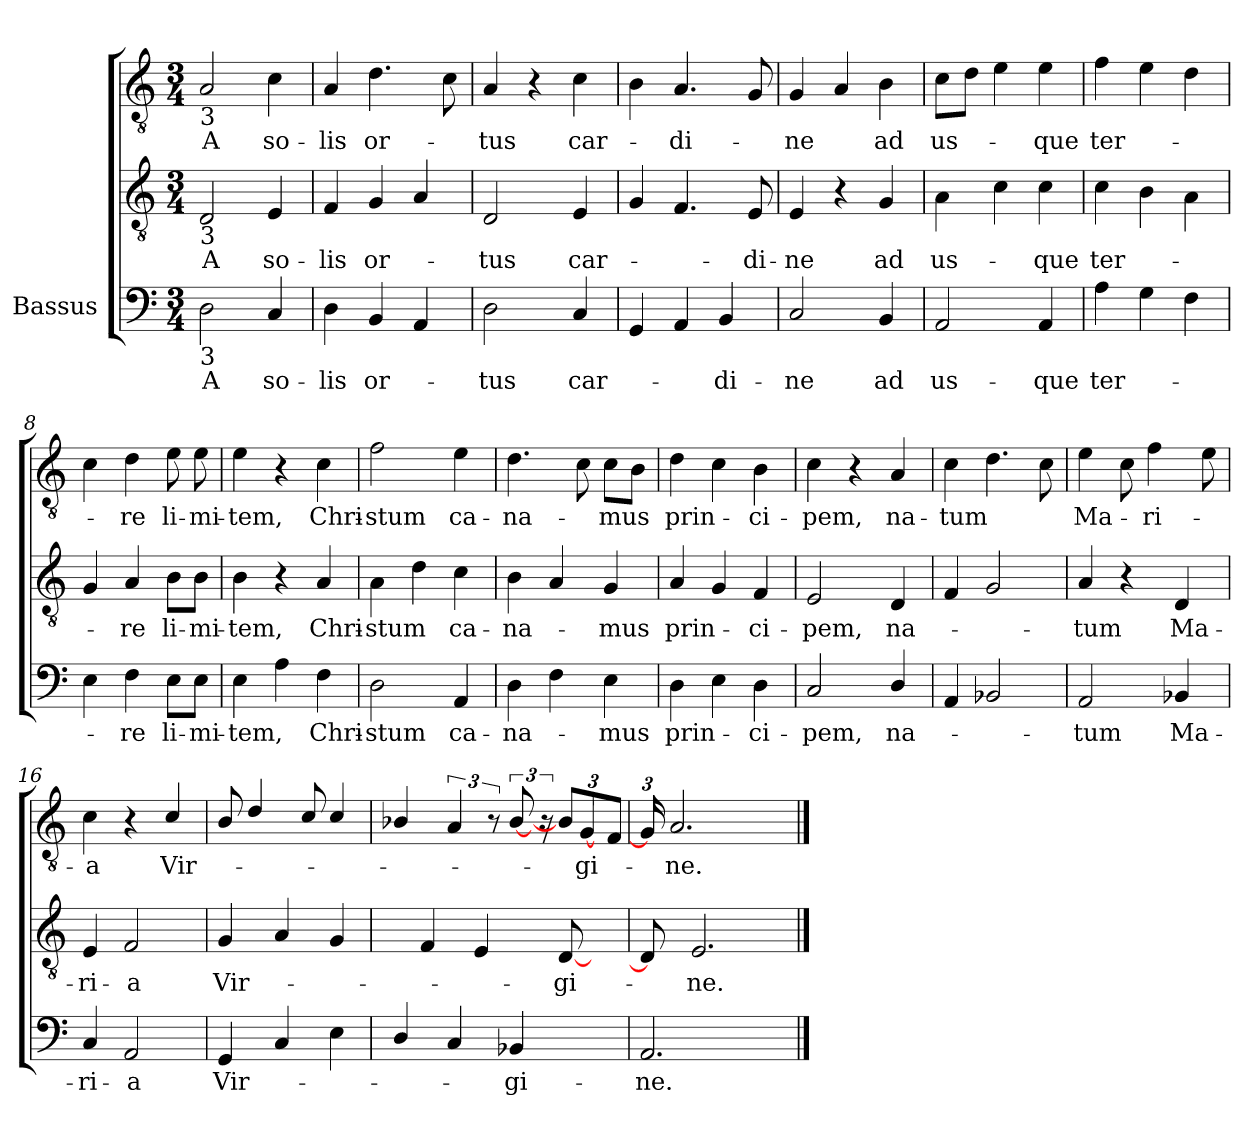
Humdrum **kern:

**kern	**text	**kern	**text	**kern	**text
*part3	*part3	*part2	*part2	*part1	*part1
*staff3	*staff3	*staff2	*staff2	*staff1	*staff1
*I"Bassus	*	*	*	*	*
*clefF4	*	*clefGv2	*	*clefGv2	*
*M3/4	*	*M3/4	*	*M3/4	*
=1	=1	=1	=1	=1	=1
!	!	!	!	!LO:TX:b:t=3	!
!	!	!LO:TX:b:t=3	!	!	!
!LO:TX:b:t=3	!	!	!	!	!
!	!LO:LY:b	!	!LO:LY:b	!	!LO:LY:b
2D\	A	2D/	-A	2A/	A
!	!LO:LY:b	!	!LO:LY:b	!	!LO:LY:b
4C/	so-	4E/	so-	4c\	so-
=2	=2	=2	=2	=2	=2
!	!LO:LY:b	!	!LO:LY:b	!	!LO:LY:b
4D\	-lis	4F/	-lis	4A/	-lis
!	!LO:LY:b	!	!LO:LY:b	!	!LO:LY:b
4BB/	or-	4G/	or-	4.d\	or-
!	!LO:LY:b	!	!LO:LY:b	!	!
4AA/	.	4A/	.	.	.
!	!	!	!	!	!LO:LY:b
.	.	.	.	8c\	.
=3	=3	=3	=3	=3	=3
!	!LO:LY:b	!	!LO:LY:b	!	!LO:LY:b
2D\	-tus	2D/	-tus	4A/	-tus
.	.	.	.	4r	.
!	!LO:LY:b	!	!LO:LY:b	!	!LO:LY:b
4C/	car-	4E/	car-	4c\	car-
=4	=4	=4	=4	=4	=4
!	!LO:LY:b	!	!LO:LY:b	!	!LO:LY:b
4GG/	.	4G/	.	4B\	.
!	!LO:LY:b	!	!LO:LY:b	!	!LO:LY:b
4AA/	.	4.F/	.	4.A/	di-
!	!LO:LY:b	!	!	!	!
4BB/	di-	.	.	.	.
!	!	!	!LO:LY:b	!	!LO:LY:b
.	.	8E/	di-	8G/	.
=5	=5	=5	=5	=5	=5
!	!LO:LY:b	!	!LO:LY:b	!	!LO:LY:b
2C/	-ne	4E/	ne	4G/	-ne
!	!	!	!	!	!LO:LY:b
.	.	4r	.	4A/	.
!	!LO:LY:b	!	!LO:LY:b	!	!LO:LY:b
4BB/	ad	4G/	ad	4B\	ad
=6	=6	=6	=6	=6	=6
!	!LO:LY:b	!	!LO:LY:b	!	!LO:LY:b
2AA/	us-	4A\	us-	8cL	us-
!	!	!	!	!	!LO:LY:b
.	.	.	.	8dJ	.
!	!	!	!LO:LY:b	!	!LO:LY:b
.	.	4c\	.	4e\	.
!	!LO:LY:b	!	!LO:LY:b	!	!LO:LY:b
4AA/	-que	4c\	que	4e\	que
!!LO:LB:g=z
=7	=7	=7	=7	=7	=7
!	!LO:LY:b	!	!LO:LY:b	!	!LO:LY:b
4A\	ter-	4c\	-ter-	4f\	ter-
!	!LO:LY:b	!	!LO:LY:b	!	!LO:LY:b
4G\	.	4B\	.	4e\	.
!	!LO:LY:b	!	!LO:LY:b	!	!LO:LY:b
4F\	.	4A\	.	4d\	.
=8	=8	=8	=8	=8	=8
!	!LO:LY:b	!	!LO:LY:b	!	!LO:LY:b
4E\	.	4G/	.	4c\	.
!	!LO:LY:b	!	!LO:LY:b	!	!LO:LY:b
4F\	re	4A/	re	4d\	re
!	!LO:LY:b	!	!LO:LY:b	!	!LO:LY:b
8E\L	li-	8B\L	li-	8e\	li-
!	!LO:LY:b	!	!LO:LY:b	!	!LO:LY:b
8E\J	-mi-	8B\J	-mi-	8e\	-mi-
=9	=9	=9	=9	=9	=9
!	!LO:LY:b	!	!LO:LY:b	!	!LO:LY:b
4E\	-tem,	4B\	-tem,	4e\	-tem,
!	!LO:LY:b	!	!	!	!
4A\	.	4r	.	4r	.
!	!LO:LY:b	!	!LO:LY:b	!	!LO:LY:b
4F\	Chri-	4A/	Chri-	4c\	Chri-
=10	=10	=10	=10	=10	=10
!	!LO:LY:b	!	!LO:LY:b	!	!LO:LY:b
2D\	-stum	4A\	-stum	2f\	-stum
!	!	!	!LO:LY:b	!	!
.	.	4d\	.	.	.
!	!LO:LY:b	!	!LO:LY:b	!	!LO:LY:b
4AA/	ca-	4c\	ca-	4e\	ca-
=11	=11	=11	=11	=11	=11
!	!LO:LY:b	!	!LO:LY:b	!	!LO:LY:b
4D\	-na-	4B\	na-	4.d\	-na-
!	!LO:LY:b	!	!LO:LY:b	!	!
4F\	.	4A/	.	.	.
!	!	!	!	!	!LO:LY:b
.	.	.	.	8c\	.
!	!LO:LY:b	!	!LO:LY:b	!	!LO:LY:b
4E\	mus	4G/	mus	8cL	mus
!	!	!	!	!	!LO:LY:b
.	.	.	.	8BJ	.
=12	=12	=12	=12	=12	=12
!	!LO:LY:b	!	!LO:LY:b	!	!LO:LY:b
4D\	prin-	4A/	-prin-	4d\	prin-
!	!LO:LY:b	!	!LO:LY:b	!	!LO:LY:b
4E\	.	4G/	.	4c\	.
!	!LO:LY:b	!	!LO:LY:b	!	!LO:LY:b
4D\	ci-	4F/	ci-	4B\	ci-
!!LO:LB:g=z
=13	=13	=13	=13	=13	=13
!	!LO:LY:b	!	!LO:LY:b	!	!LO:LY:b
2C/	-pem,	2E/	-pem,	4c\	-pem,
.	.	.	.	4r	.
!	!LO:LY:b	!	!LO:LY:b	!	!LO:LY:b
4D/	na-	4D/	na-	4A/	na-
=14	=14	=14	=14	=14	=14
!	!	!	!	!	!LO:LY:b
4AA/	.	4F/	.	4c\	-tum
!	!	!	!	!	!LO:LY:b
2BB-X/	.	2G/	.	4.d\	.
!	!	!	!	!	!LO:LY:b
.	.	.	.	8c\	.
=15	=15	=15	=15	=15	=15
!	!LO:LY:b	!	!LO:LY:b	!	!LO:LY:b
2AA/	-tum	4A/	-tum	4e\	Ma-
!	!	!	!	!	!LO:LY:b
.	.	4r	.	8c\	.
!	!	!	!	!	!LO:LY:b
.	.	.	.	4f\	ri-
!	!LO:LY:b	!	!LO:LY:b	!	!
4BB-X/	Ma-	4D/	Ma-	.	.
!	!	!	!	!	!LO:LY:b
.	.	.	.	8e\	.
=16	=16	=16	=16	=16	=16
!	!LO:LY:b	!	!LO:LY:b	!	!LO:LY:b
4C/	-ri-	4E/	-ri-	4c\	-a
!	!LO:LY:b	!	!LO:LY:b	!	!
2AA/	-a	2F/	-a	4r	.
!	!	!	!	!	!LO:LY:b
.	.	.	.	4c/	Vir-
=17	=17	=17	=17	=17	=17
!	!LO:LY:b	!	!LO:LY:b	!	!
4GG/	Vir-	4G/	Vir-	8B/	.
.	.	.	.	4d/	.
!	!LO:LY:b	!	!LO:LY:b	!	!
4C/	.	4A/	.	.	.
.	.	.	.	8c/	.
!	!LO:LY:b	!	!LO:LY:b	!	!
4E\	.	4G/	.	4c/	.
=18	=18	=18	=18	=18	=18
!	!LO:LY:b	!	!	!	!LO:LY:b
4D/	.	8ryy	.	4B-X/	.
!	!	!	!LO:LY:b	!	!
.	.	4F/	.	.	.
!	!LO:LY:b	!	!	!	!LO:LY:b
4C/	.	.	.	6A/	.
!	!	!	!LO:LY:b	!	!
.	.	4E/	.	.	.
.	.	.	.	12r	.
!	!LO:LY:b	!	!	!	!LO:LY:b
4BB-X/	gi-	.	.	[12B-/	.
.	.	.	.	24r	.
!	!	!	!LO:LY:b	!	!
*	*	*	*	*Xbrackettup	*
!	!	!	!	!	!LO:LY:b
.	.	[8D/	gi-	12B-L]	.
!	!	!	!	!	!LO:LY:b
.	.	.	.	[24G	gi-
8ryy	.	8ryy	.	24ryy	.
!	!	!	!	!	!LO:LY:b
.	.	.	.	12FJ	.
=19	=19	=19	=19	=19	=19
!	!LO:LY:b	!	!	!	!
2.AA/	-ne.	8D/]	.	24G]	.
!	!	!	!	!	!LO:LY:b
.	.	.	.	2.A/	-ne.
!	!	!	!LO:LY:b	!	!
.	.	2.E/	ne.	.	.
8ryy	.	.	.	.	.
.	.	.	.	12ryy	.
==	==	==	==	==	==
*-	*-	*-	*-	*-	*-
